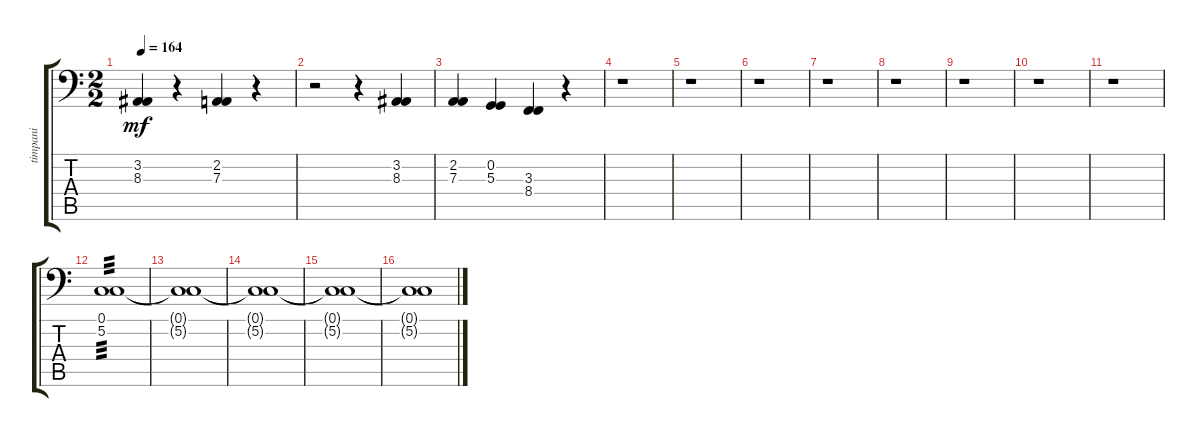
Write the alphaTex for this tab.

\track ("timpani" "timpani") {instrument timpani}
\staff {score tabs}
\tuning (C3 G2 D2 A1 E1 B0) {hide}
\ts (2 2)
\tempo 164
\clef f4
\ks c
(3.2 8.3).4{dy mf} r.4 (2.2 7.3).4 r.4 |
r.2 r.4 (3.2 8.3).4 |
(2.2 7.3).4 (0.2 5.3).4 (3.3 8.4).4 r.4 |
r.1 |
r.1 |
r.1 |
r.1 |
r.1 |
r.1 |
r.1 |
r.1 |
(0.1 5.2).1{tp 3} |
(0.1{t} 5.2{t}).1 |
(0.1{t} 5.2{t}).1 |
(0.1{t} 5.2{t}).1 |
(0.1{t} 5.2{t}).1
